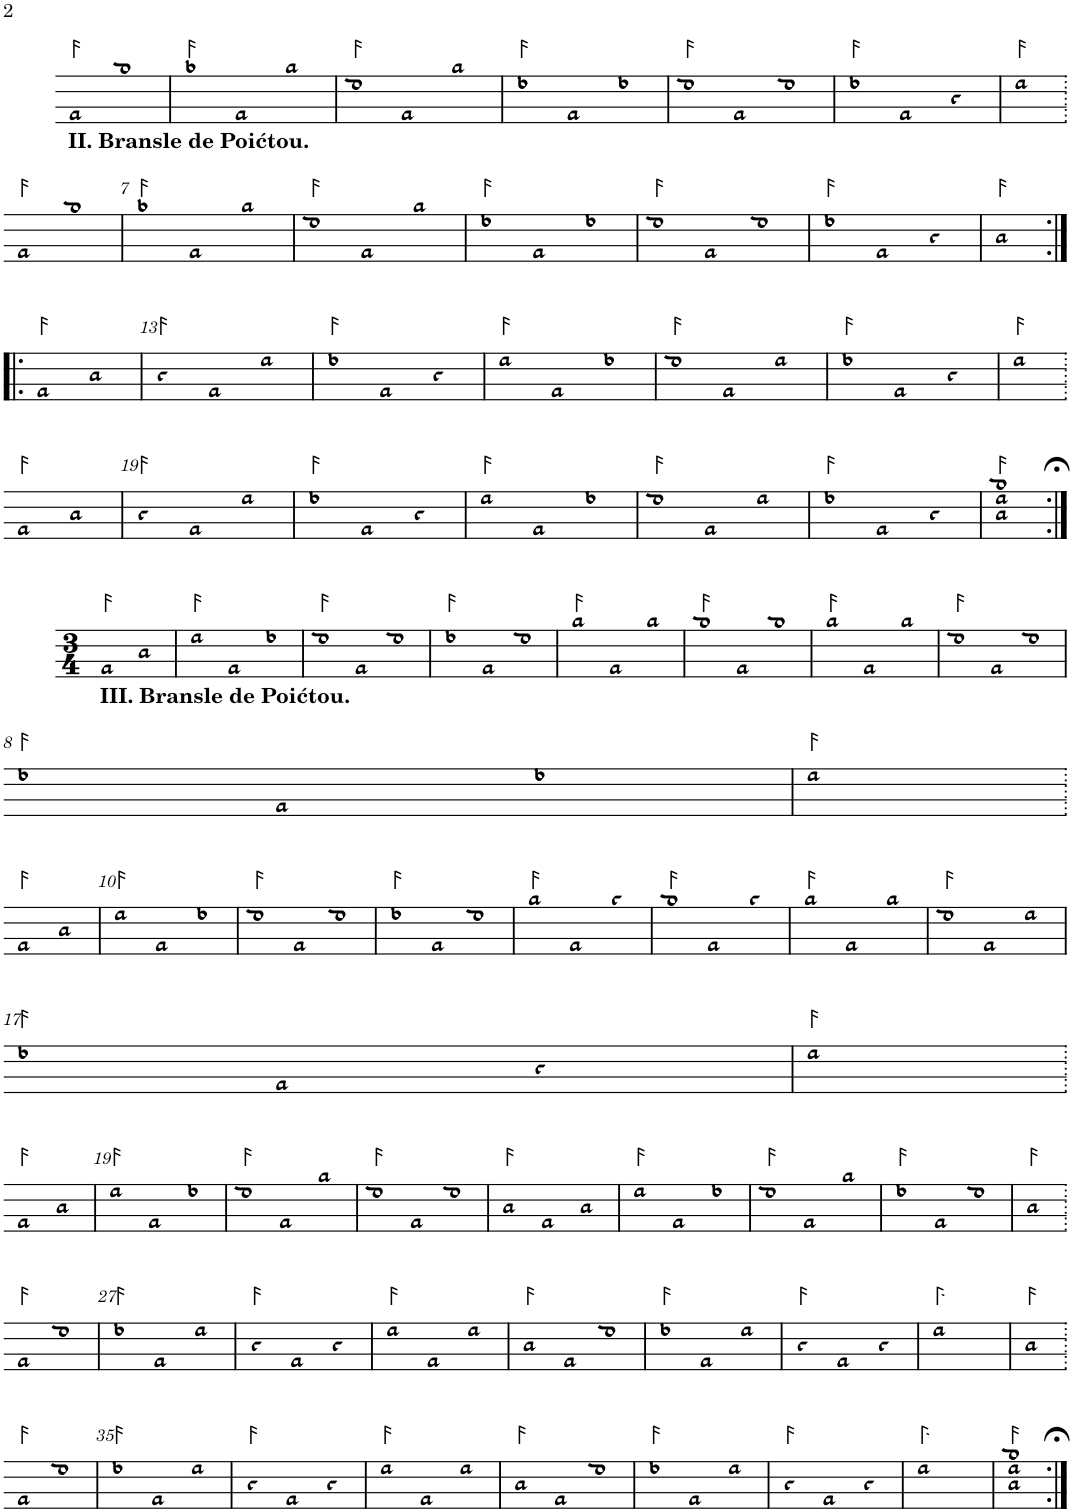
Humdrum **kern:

**kern
*part1
*staff1
*I"Akustická kytara
*I'Kyt.
!!LO:PB:g=z
*stria4
*k[f#]
*M3/4
=
!LO:TX:b:B:t=II. Bransle de Poićtou.
4D
4g
=1
4fn
4D
4e
=2
4d
4D
4e
=3
4c
4D
4c
=4
4d
4D
4d
=5
4c
4D
4A
=6
4B
!!LO:LB:g=z
=6X1.
4D
4g
=7
4fn
4D
4e
=8
4d
4D
4e
=9
4c
4D
4c
=10
4d
4D
4d
=11
4c
4D
4A
=12
4G
!!LO:LB:g=z
=12X2:|!|:
4D
4G
=13
4A
4D
4B
=14
4c
4D
4A
=15
4B
4D
4c
=16
4d
4D
4B
=17
4c
4D
4A
=18
4B
!!LO:LB:g=z
=18X3.
4D
4G
=19
4A
4D
4B
=20
4c
4D
4A
=21
4B
4D
4c
=22
4d
4D
4B
=23
4c
4D
4A
=24
4G 4B 4g
!!LO:LB:g=z
=:|!
*stria4
*M3/4
!LO:TX:b:B:t=III. Bransle de Poićtou.
4D
4G
=1
4B
4D
4c
=2
4d
4D
4d
=3
4c
4D
4d
=4
4e
4D
4e
=5
4g
4D
4g
=6
4e
4D
4e
=7
4d
4D
4d
!!LO:LB:g=z
=8
4c
4D
4c
=9
4B
!!LO:LB:g=z
=9X1.
4D
4G
=10
4B
4D
4c
=11
4d
4D
4d
=12
4c
4D
4d
=13
4e
4D
4f#
=14
4g
4D
4f#
=15
4e
4D
4e
=16
4d
4D
4B
!!LO:LB:g=z
=17
4c
4D
4A
=18
4B
!!LO:LB:g=z
=18X2.
4D
4G
=19
4B
4D
4c
=20
4d
4D
4e
=21
4d
4D
4d
=22
4G
4D
4G
=23
4B
4D
4c
=24
4d
4D
4e
=25
4c
4D
4d
=26
4G
!!LO:LB:g=z
=26X3.
4D
4d
=27
4c
4D
4B
=28
4A
4D
4A
=29
4B
4D
4B
=30
4G
4D
4d
=31
4c
4D
4B
=32
4A
4D
4A
=33
2.B
=34
4G
!!LO:LB:g=z
=34X4.
4D
4d
=35
4c
4D
4B
=36
4A
4D
4A
=37
4B
4D
4B
=38
4G
4D
4d
=39
4c
4D
4B
=40
4A
4D
4A
=41
2.B
=42
4G 4B 4g
=:|!
*-
